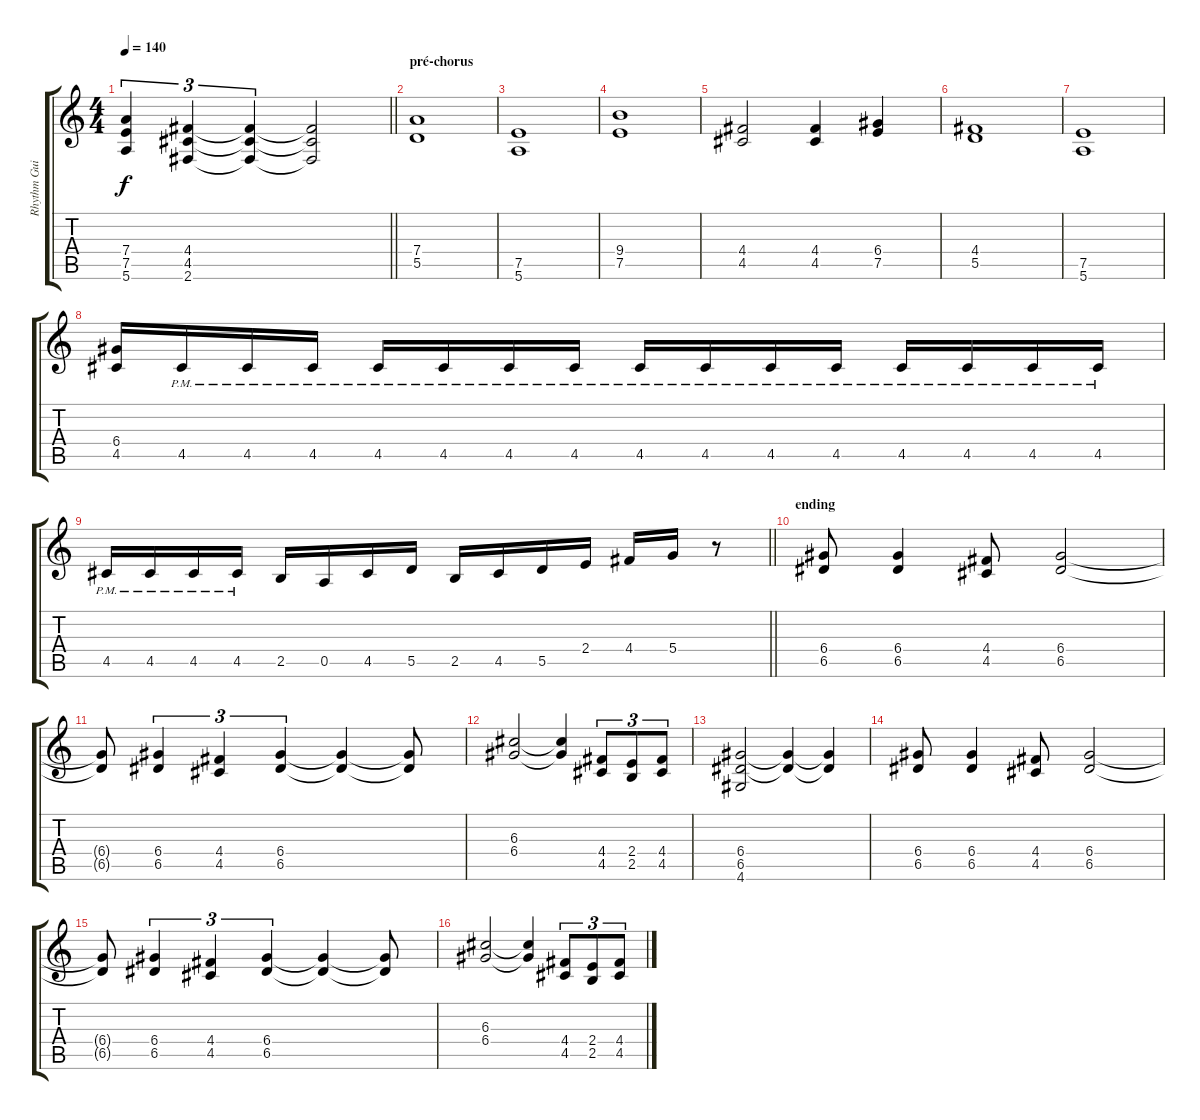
\track ("Rhythm Guitar" "Rhythm Gui") {instrument distortionguitar}
\staff {score tabs}
\tuning (E4 B3 G3 D3 A2 E2) {hide}
\ts (4 4)
\tempo 140
\clef g2
\barLineRight lightlight
\ks c
(7.4 7.5 5.6).4{tu (3 2) dy f} (4.4 4.5 2.6).4{tu (3 2)} (4.4{t} 4.5{t} 2.6{t}).4{tu (3 2)} (4.4{t} 4.5{t} 2.6{t}).2 |
\section ("" "pré-chorus")
(7.4 5.5).1 |
(7.5 5.6).1 |
(9.4 7.5).1 |
(4.4 4.5).2 (4.4 4.5).4 (6.4 7.5).4 |
(4.4 5.5).1 |
(7.5 5.6).1 |
(6.4 4.5).16 4.5{pm}.16 4.5{pm}.16 4.5{pm}.16 4.5{pm}.16 4.5{pm}.16 4.5{pm}.16 4.5{pm}.16 4.5{pm}.16 4.5{pm}.16 4.5{pm}.16 4.5{pm}.16 4.5{pm}.16 4.5{pm}.16 4.5{pm}.16 4.5{pm}.16 |
\barLineRight lightlight
4.5{pm}.16 4.5{pm}.16 4.5{pm}.16 4.5{pm}.16 2.5.16 0.5.16 4.5.16 5.5.16 2.5.16 4.5.16 5.5.16 2.4.16 4.4.16 5.4.16 r.8 |
\section ("" "ending")
(6.4 6.5).8 (6.4 6.5).4 (4.4 4.5).8 (6.4 6.5).2 |
(6.4{t} 6.5{t}).8 (6.4 6.5).4{tu (3 2)} (4.4 4.5).4{tu (3 2)} (6.4 6.5).4{tu (3 2)} (6.4{t} 6.5{t}).4 (6.4{t} 6.5{t}).8 |
(6.3 6.4).2 (6.3{t} 6.4{t}).4 (4.4 4.5).8{tu (3 2)} (2.4 2.5).8{tu (3 2)} (4.4 4.5).8{tu (3 2)} |
(6.4 6.5 4.6).2 (6.4{t} 6.5{t}).4 (6.4{t} 6.5{t}).4 |
(6.4 6.5).8 (6.4 6.5).4 (4.4 4.5).8 (6.4 6.5).2 |
(6.4{t} 6.5{t}).8 (6.4 6.5).4{tu (3 2)} (4.4 4.5).4{tu (3 2)} (6.4 6.5).4{tu (3 2)} (6.4{t} 6.5{t}).4 (6.4{t} 6.5{t}).8 |
(6.3 6.4).2 (6.3{t} 6.4{t}).4 (4.4 4.5).8{tu (3 2)} (2.4 2.5).8{tu (3 2)} (4.4 4.5).8{tu (3 2)}
